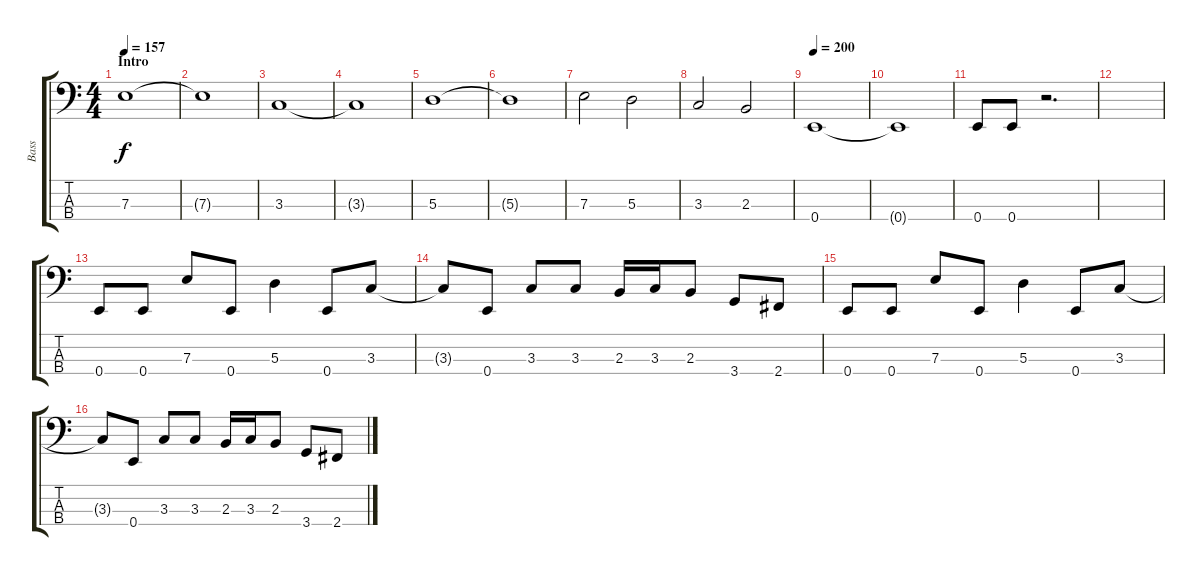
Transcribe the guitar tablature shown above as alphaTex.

\track ("Bass" "Bass") {instrument electricbassfinger}
\staff {score tabs}
\tuning (G2 D2 A1 E1) {hide}
\ts (4 4)
\section ("" "Intro")
\tempo 157
\tempo 200
\tempo 157
\clef f4
\ks c
7.3.1{dy f instrument electricbassfinger} |
7.3{t}.1 |
3.3.1 |
3.3{t}.1 |
5.3.1 |
5.3{t}.1 |
7.3.2 5.3.2 |
3.3.2 2.3.2 |
\tempo 200
0.4.1 |
0.4{t}.1 |
0.4.8 0.4.8 r.2{d} |
|
0.4.8 0.4.8 7.3.8 0.4.8 5.3.4 0.4.8 3.3.8 |
3.3{t}.8 0.4.8 3.3.8 3.3.8 2.3.16 3.3.16 2.3.8 3.4.8 2.4.8 |
0.4.8 0.4.8 7.3.8 0.4.8 5.3.4 0.4.8 3.3.8 |
3.3{t}.8 0.4.8 3.3.8 3.3.8 2.3.16 3.3.16 2.3.8 3.4.8 2.4.8
